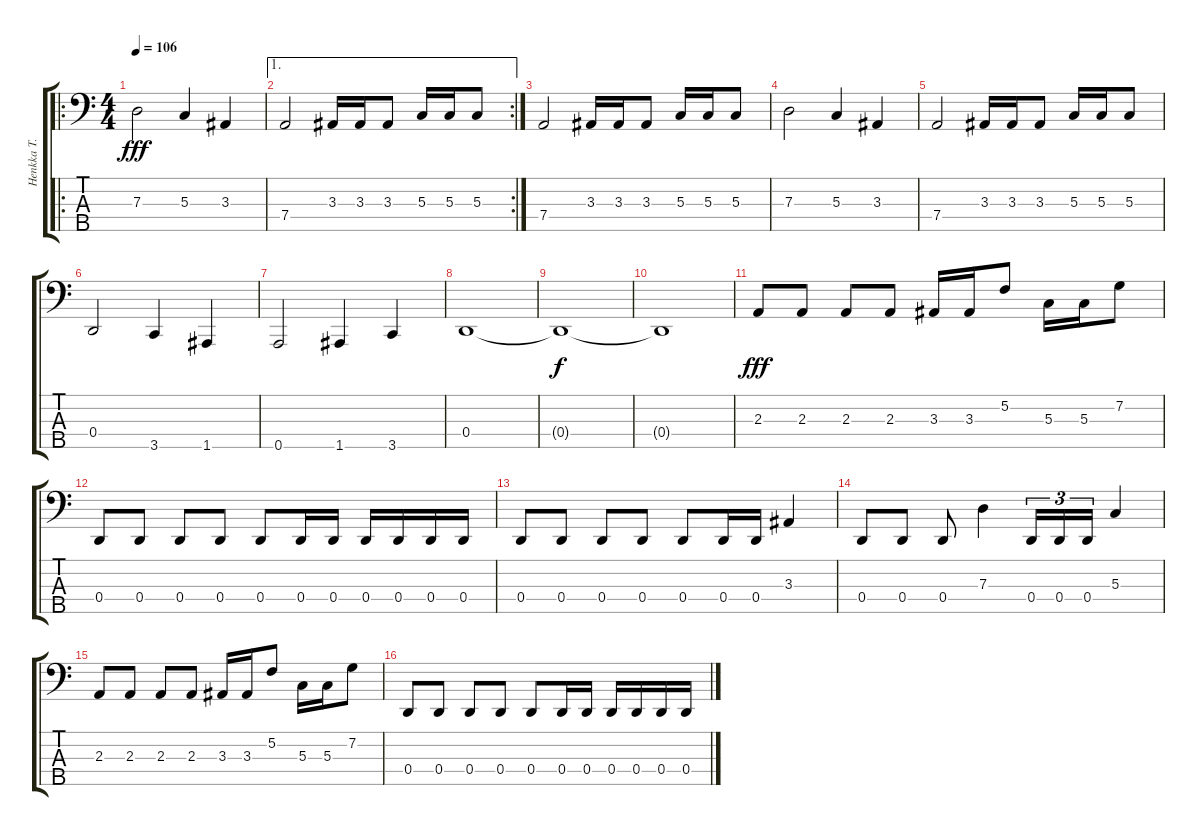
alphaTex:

\track ("Henkka T. Blacksmith" "Henkka T. ") {instrument electricbassfinger}
\staff {score tabs}
\tuning (F2 C2 G1 D1 A0) {hide}
\ro
\ts (4 4)
\tempo 106
\clef f4
\ks c
7.3.2{dy fff} 5.3.4 3.3.4 |
\ae 1
\rc 2
7.4.2 3.3.16 3.3.16 3.3.8 5.3.16 5.3.16 5.3.8 |
7.4.2 3.3.16 3.3.16 3.3.8 5.3.16 5.3.16 5.3.8 |
7.3.2 5.3.4 3.3.4 |
7.4.2 3.3.16 3.3.16 3.3.8 5.3.16 5.3.16 5.3.8 |
0.4.2 3.5.4 1.5.4 |
0.5.2 1.5.4 3.5.4 |
0.4.1 |
0.4{t}.1{dy f} |
0.4{t}.1 |
2.3.8{dy fff volume 13} 2.3.8 2.3.8 2.3.8 3.3.16 3.3.16 5.2.8 5.3.16 5.3.16 7.2.8 |
0.4.8 0.4.8 0.4.8 0.4.8 0.4.8 0.4.16 0.4.16 0.4.16 0.4.16 0.4.16 0.4.16 |
0.4.8 0.4.8 0.4.8 0.4.8 0.4.8 0.4.16 0.4.16 3.3.4 |
0.4.8 0.4.8 0.4.8 7.3.4 0.4.16{tu (3 2)} 0.4.16{tu (3 2)} 0.4.16{tu (3 2)} 5.3.4 |
2.3.8 2.3.8 2.3.8 2.3.8 3.3.16 3.3.16 5.2.8 5.3.16 5.3.16 7.2.8 |
0.4.8 0.4.8 0.4.8 0.4.8 0.4.8 0.4.16 0.4.16 0.4.16 0.4.16 0.4.16 0.4.16
